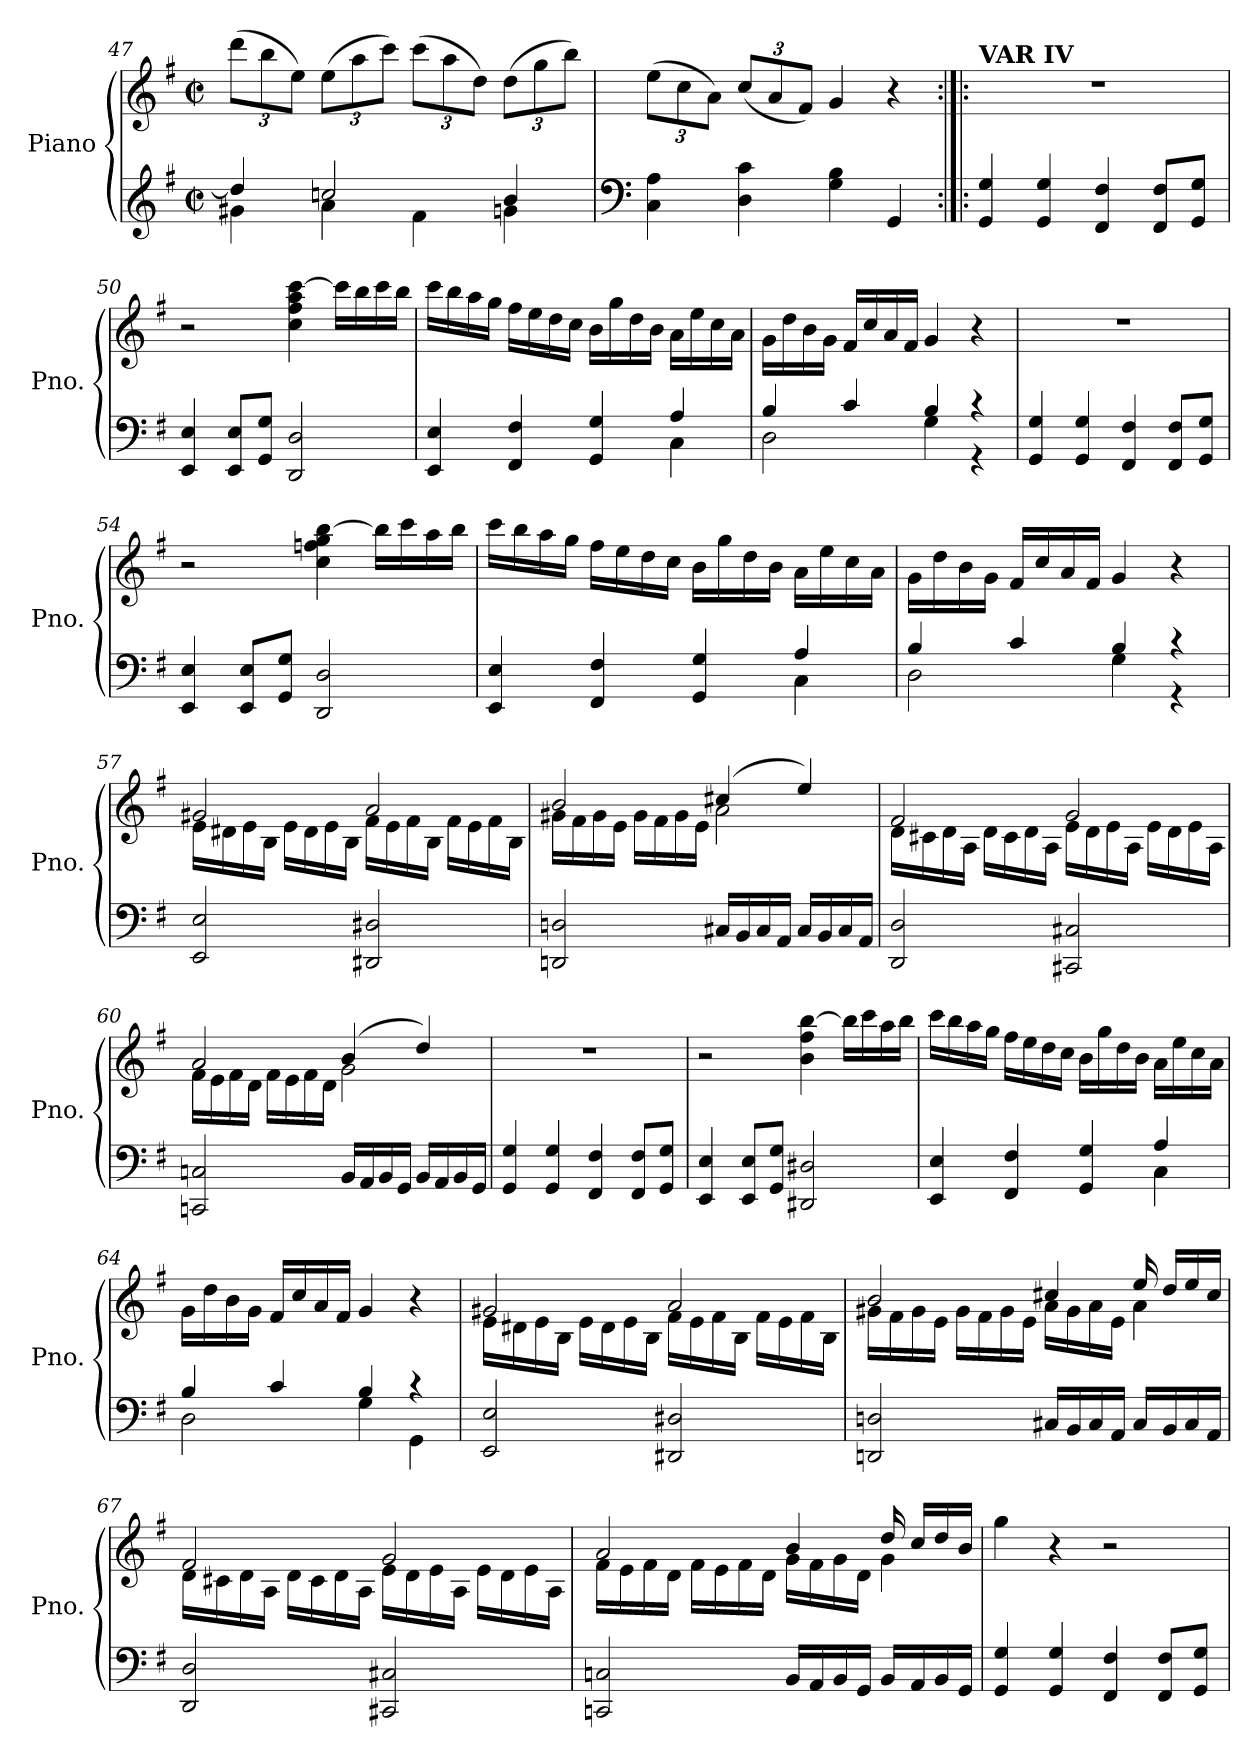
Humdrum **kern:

**kern	**kern
*part1	*part1
*staff2	*staff1
*I"Piano	*
*I'Pno.	*
*clefG2	*clefG2
*k[f#]	*k[f#]
*G:	*G:
*M2/2	*M2/2
*met(c|)	*met(c|)
=47	=47
*^	*
*	*	*Xbrackettup
4dd/]	4g#X\	(>12ddd\L
.	.	12bb\
.	.	12ee\J)
2ccn/	4a\	(>12ee\L
.	.	12aa\
.	.	12ccc\J)
.	4f#\	(>12ccc\L
.	.	12aa\
.	.	12dd\J)
4b/	4gn\	(>12dd\L
.	.	12gg\
.	.	12bb\J)
*v	*v	*
=48	=48
*clefF4	*
4C\ 4A\	(>12ee\L
.	12cc\
.	12a\J)
4D\ 4c\	(<12cc/L
.	12a/
.	12f#/J)
4G\ 4B\	4g/
4GG/	4r
=49:|!|:	=49:|!|:
!	!LO:TX:a:B:t=VAR IV
4GG/ 4G/	1r
4GG/ 4G/	.
4FF#/ 4F#/	.
8FF#/ 8F#/L	.
8GG/ 8G/J	.
!!LO:LB:g=z
=50	=50
4EE/ 4E/	2r
8EE/ 8E/L	.
8GG/ 8G/J	.
2DD/ 2D/	4cc\ 4ff#\ 4aa\ [4ccc\
.	16ccc\LL]
.	16bb\
.	16ccc\
.	16bb\JJ
=51	=51
*^	*
4EE/ 4E/	2.ryy	16ccc\LL
.	.	16bb\
.	.	16aa\
.	.	16gg\JJ
4FF#/ 4F#/	.	16ff#\LL
.	.	16ee\
.	.	16dd\
.	.	16cc\JJ
4GG/ 4G/	.	16b\LL
.	.	16gg\
.	.	16dd\
.	.	16b\JJ
4A/	4C\	16a\LL
.	.	16ee\
.	.	16cc\
.	.	16a\JJ
=52	=52	=52
4B/	2D\	16g\LL
.	.	16dd\
.	.	16b\
.	.	16g\JJ
4c/	.	16f#/LL
.	.	16cc/
.	.	16a/
.	.	16f#/JJ
4B/	4G\	4g/
4r	4r	4r
*v	*v	*
=53	=53
4GG/ 4G/	1r
4GG/ 4G/	.
4FF#/ 4F#/	.
8FF#/ 8F#/L	.
8GG/ 8G/J	.
!!LO:PB:g=z
=54	=54
4EE/ 4E/	2r
8EE/ 8E/L	.
8GG/ 8G/J	.
2DD/ 2D/	4cc\ 4ffn\ 4gg\ [4bb\
.	16bb\LL]
.	16ccc\
.	16aa\
.	16bb\JJ
=55	=55
*^	*
4EE/ 4E/	2.ryy	16ccc\LL
.	.	16bb\
.	.	16aa\
.	.	16gg\JJ
4FF#/ 4F#/	.	16ff#\LL
.	.	16ee\
.	.	16dd\
.	.	16cc\JJ
4GG/ 4G/	.	16b\LL
.	.	16gg\
.	.	16dd\
.	.	16b\JJ
4A/	4C\	16a\LL
.	.	16ee\
.	.	16cc\
.	.	16a\JJ
=56	=56	=56
4B/	2D\	16g\LL
.	.	16dd\
.	.	16b\
.	.	16g\JJ
4c/	.	16f#/LL
.	.	16cc/
.	.	16a/
.	.	16f#/JJ
4B/	4G\	4g/
4r	4r	4r
*v	*v	*
!!LO:LB:g=z
=57	=57
*	*^
2EE/ 2E/	2g#X/	16e\LL
.	.	16d#X\
.	.	16e\
.	.	16B\JJ
.	.	16e\LL
.	.	16d#\
.	.	16e\
.	.	16B\JJ
2DD#X/ 2D#X/	2a/	16f#\LL
.	.	16e\
.	.	16f#\
.	.	16B\JJ
.	.	16f#\LL
.	.	16e\
.	.	16f#\
.	.	16B\JJ
=58	=58	=58
2DDn/ 2Dn/	2b/	16g#X\LL
.	.	16f#\
.	.	16g#\
.	.	16e\JJ
.	.	16g#\LL
.	.	16f#\
.	.	16g#\
.	.	16e\JJ
16C#X/LL	(>4cc#X/	2a\
16BB/	.	.
16C#/	.	.
16AA/JJ	.	.
16C#/LL	4ee/)	.
16BB/	.	.
16C#/	.	.
16AA/JJ	.	.
!!LO:LB:g=z	!!
=59	=59	=59
2DD/ 2D/	2f#/	16d\LL
.	.	16c#X\
.	.	16d\
.	.	16A\JJ
.	.	16d\LL
.	.	16c#\
.	.	16d\
.	.	16A\JJ
2CC#X/ 2C#X/	2g/	16e\LL
.	.	16d\
.	.	16e\
.	.	16A\JJ
.	.	16e\LL
.	.	16d\
.	.	16e\
.	.	16A\JJ
=60	=60	=60
2CCn/ 2Cn/	2a/	16f#\LL
.	.	16e\
.	.	16f#\
.	.	16d\JJ
.	.	16f#\LL
.	.	16e\
.	.	16f#\
.	.	16d\JJ
16BB/LL	(>4b/	2g\
16AA/	.	.
16BB/	.	.
16GG/JJ	.	.
16BB/LL	4dd/)	.
16AA/	.	.
16BB/	.	.
16GG/JJ	.	.
*	*v	*v
=61	=61
4GG/ 4G/	1r
4GG/ 4G/	.
4FF#/ 4F#/	.
8FF#/ 8F#/L	.
8GG/ 8G/J	.
!!LO:LB:g=z
=62	=62
4EE/ 4E/	2r
8EE/ 8E/L	.
8GG/ 8G/J	.
2DD#X/ 2D#X/	4b\ 4ff#\ [4bb\
.	16bb\LL]
.	16ccc\
.	16aa\
.	16bb\JJ
=63	=63
*^	*
4EE/ 4E/	2.ryy	16ccc\LL
.	.	16bb\
.	.	16aa\
.	.	16gg\JJ
4FF#/ 4F#/	.	16ff#\LL
.	.	16ee\
.	.	16dd\
.	.	16cc\JJ
4GG/ 4G/	.	16b\LL
.	.	16gg\
.	.	16dd\
.	.	16b\JJ
4A/	4C\	16a\LL
.	.	16ee\
.	.	16cc\
.	.	16a\JJ
=64	=64	=64
4B/	2D\	16g\LL
.	.	16dd\
.	.	16b\
.	.	16g\JJ
4c/	.	16f#/LL
.	.	16cc/
.	.	16a/
.	.	16f#/JJ
4B/	4G\	4g/
4r	4GG\	4r
*v	*v	*
!!LO:LB:g=z
=65	=65
*	*^
2EE/ 2E/	2g#X/	16e\LL
.	.	16d#X\
.	.	16e\
.	.	16B\JJ
.	.	16e\LL
.	.	16d#\
.	.	16e\
.	.	16B\JJ
2DD#X/ 2D#X/	2a/	16f#\LL
.	.	16e\
.	.	16f#\
.	.	16B\JJ
.	.	16f#\LL
.	.	16e\
.	.	16f#\
.	.	16B\JJ
=66	=66	=66
2DDn/ 2Dn/	2b/	16g#X\LL
.	.	16f#\
.	.	16g#\
.	.	16e\JJ
.	.	16g#\LL
.	.	16f#\
.	.	16g#\
.	.	16e\JJ
16C#X/LL	4cc#X/	16a\LL
16BB/	.	16g#\
16C#/	.	16a\
16AA/JJ	.	16e\JJ
16C#/LL	16ee/	4a\
16BB/	16dd/LL	.
16C#/	16ee/	.
16AA/JJ	16cc#/JJ	.
!!LO:LB:g=z	!!
=67	=67	=67
2DD/ 2D/	2f#/	16d\LL
.	.	16c#X\
.	.	16d\
.	.	16A\JJ
.	.	16d\LL
.	.	16c#\
.	.	16d\
.	.	16A\JJ
2CC#X/ 2C#X/	2g/	16e\LL
.	.	16d\
.	.	16e\
.	.	16A\JJ
.	.	16e\LL
.	.	16d\
.	.	16e\
.	.	16A\JJ
=68	=68	=68
2CCn/ 2Cn/	2a/	16f#\LL
.	.	16e\
.	.	16f#\
.	.	16d\JJ
.	.	16f#\LL
.	.	16e\
.	.	16f#\
.	.	16d\JJ
16BB/LL	4b/	16g\LL
16AA/	.	16f#\
16BB/	.	16g\
16GG/JJ	.	16d\JJ
16BB/LL	16dd/	4g\
16AA/	16cc/LL	.
16BB/	16dd/	.
16GG/JJ	16b/JJ	.
*	*v	*v
=69	=69
4GG/ 4G/	4gg\
4GG/ 4G/	4r
4FF#/ 4F#/	2r
8FF#/ 8F#/L	.
8GG/ 8G/J	.
=	=
*-	*-
